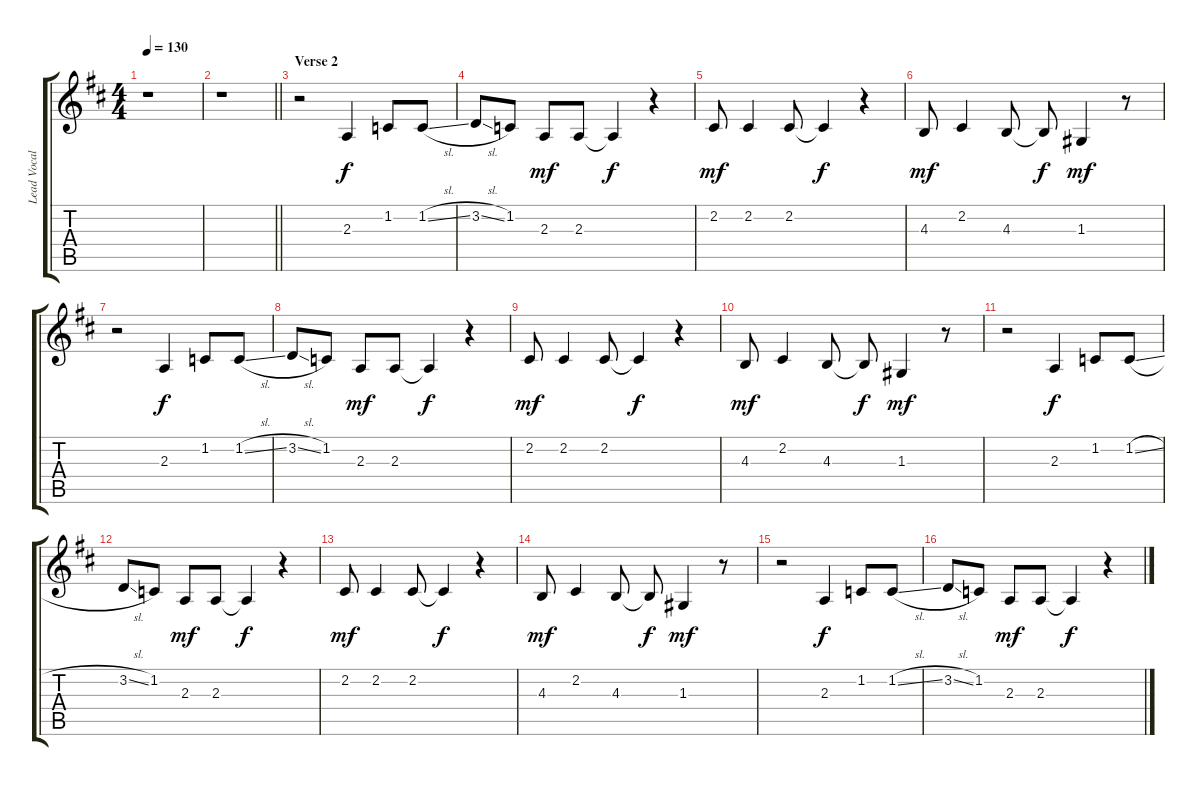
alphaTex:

\track ("Lead Vocals" "Lead Vocal") {instrument lead6voice}
\staff {score tabs}
\tuning (E4 B3 G3 D3 A2 D2) {hide}
\ts (4 4)
\tempo 130
\clef g2
\ks d
r.1{dy f} |
\barLineRight lightlight
r.1 |
\section ("" "Verse 2")
r.2 2.3.4 1.2.8 1.2{sl}.8 |
3.2{sl}.8 1.2.8 2.3.8{dy mf} 2.3.8 2.3{t}.4{dy f} r.4 |
2.2.8{dy mf} 2.2.4 2.2.8 2.2{t}.4{dy f} r.4 |
4.3.8{dy mf} 2.2.4 4.3.8 4.3{t}.8{dy f} 1.3.4{dy mf} r.8 |
r.2 2.3.4{dy f} 1.2.8 1.2{sl}.8 |
3.2{sl}.8 1.2.8 2.3.8{dy mf} 2.3.8 2.3{t}.4{dy f} r.4 |
2.2.8{dy mf} 2.2.4 2.2.8 2.2{t}.4{dy f} r.4 |
4.3.8{dy mf} 2.2.4 4.3.8 4.3{t}.8{dy f} 1.3.4{dy mf} r.8 |
r.2 2.3.4{dy f} 1.2.8 1.2{sl}.8 |
3.2{sl}.8 1.2.8 2.3.8{dy mf} 2.3.8 2.3{t}.4{dy f} r.4 |
2.2.8{dy mf} 2.2.4 2.2.8 2.2{t}.4{dy f} r.4 |
4.3.8{dy mf} 2.2.4 4.3.8 4.3{t}.8{dy f} 1.3.4{dy mf} r.8 |
r.2 2.3.4{dy f} 1.2.8 1.2{sl}.8 |
3.2{sl}.8 1.2.8 2.3.8{dy mf} 2.3.8 2.3{t}.4{dy f} r.4
